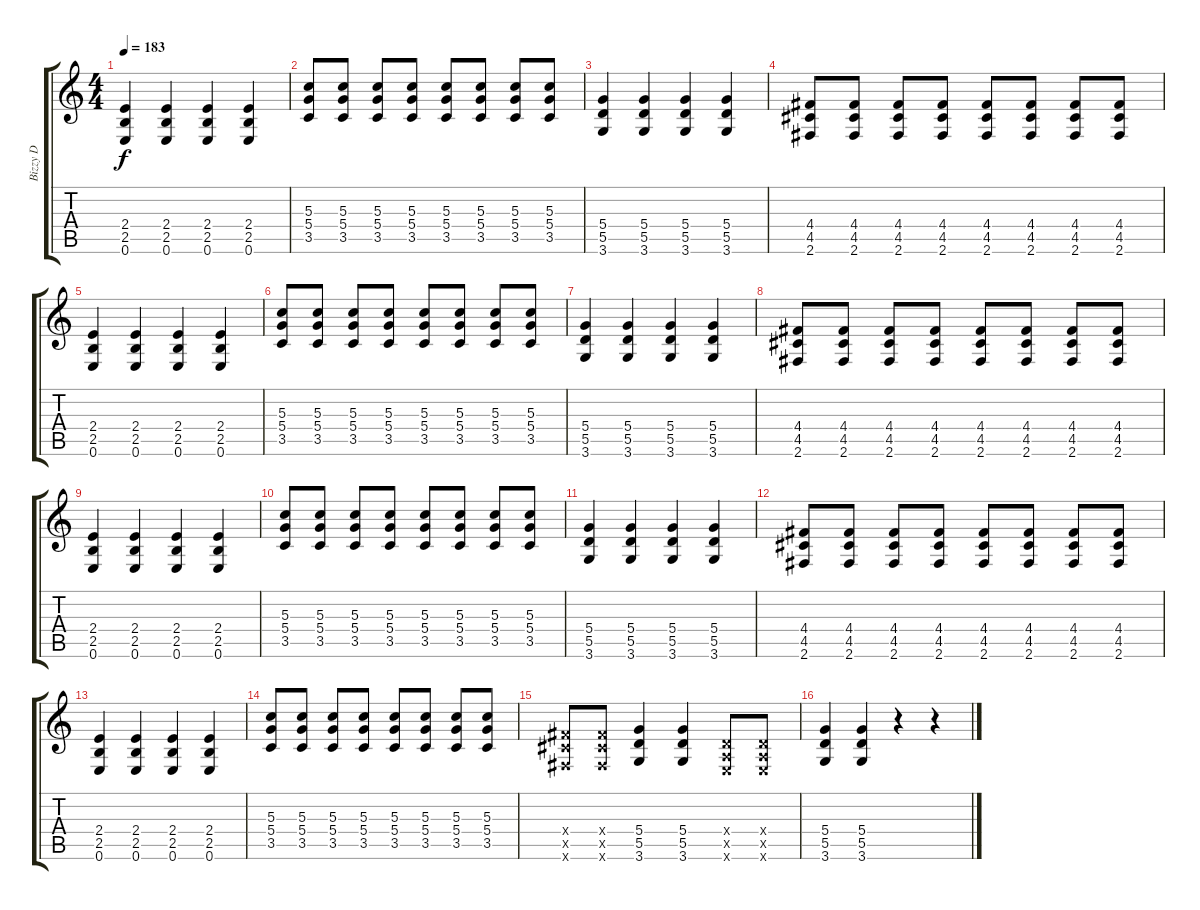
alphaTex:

\track ("Bizzy D" "Bizzy D") {instrument distortionguitar}
\staff {score tabs}
\tuning (E4 B3 G3 D3 A2 E2) {hide}
\ts (4 4)
\tempo 183
\clef g2
\ks c
(2.4 2.5 0.6).4{dy f} (2.4 2.5 0.6).4 (2.4 2.5 0.6).4 (2.4 2.5 0.6).4 |
(5.3 5.4 3.5).8 (5.3 5.4 3.5).8 (5.3 5.4 3.5).8 (5.3 5.4 3.5).8 (5.3 5.4 3.5).8 (5.3 5.4 3.5).8 (5.3 5.4 3.5).8 (5.3 5.4 3.5).8 |
(5.4 5.5 3.6).4 (5.4 5.5 3.6).4 (5.4 5.5 3.6).4 (5.4 5.5 3.6).4 |
(4.4 4.5 2.6).8 (4.4 4.5 2.6).8 (4.4 4.5 2.6).8 (4.4 4.5 2.6).8 (4.4 4.5 2.6).8 (4.4 4.5 2.6).8 (4.4 4.5 2.6).8 (4.4 4.5 2.6).8 |
(2.4 2.5 0.6).4 (2.4 2.5 0.6).4 (2.4 2.5 0.6).4 (2.4 2.5 0.6).4 |
(5.3 5.4 3.5).8 (5.3 5.4 3.5).8 (5.3 5.4 3.5).8 (5.3 5.4 3.5).8 (5.3 5.4 3.5).8 (5.3 5.4 3.5).8 (5.3 5.4 3.5).8 (5.3 5.4 3.5).8 |
(5.4 5.5 3.6).4 (5.4 5.5 3.6).4 (5.4 5.5 3.6).4 (5.4 5.5 3.6).4 |
(4.4 4.5 2.6).8 (4.4 4.5 2.6).8 (4.4 4.5 2.6).8 (4.4 4.5 2.6).8 (4.4 4.5 2.6).8 (4.4 4.5 2.6).8 (4.4 4.5 2.6).8 (4.4 4.5 2.6).8 |
(2.4 2.5 0.6).4 (2.4 2.5 0.6).4 (2.4 2.5 0.6).4 (2.4 2.5 0.6).4 |
(5.3 5.4 3.5).8 (5.3 5.4 3.5).8 (5.3 5.4 3.5).8 (5.3 5.4 3.5).8 (5.3 5.4 3.5).8 (5.3 5.4 3.5).8 (5.3 5.4 3.5).8 (5.3 5.4 3.5).8 |
(5.4 5.5 3.6).4 (5.4 5.5 3.6).4 (5.4 5.5 3.6).4 (5.4 5.5 3.6).4 |
(4.4 4.5 2.6).8 (4.4 4.5 2.6).8 (4.4 4.5 2.6).8 (4.4 4.5 2.6).8 (4.4 4.5 2.6).8 (4.4 4.5 2.6).8 (4.4 4.5 2.6).8 (4.4 4.5 2.6).8 |
(2.4 2.5 0.6).4 (2.4 2.5 0.6).4 (2.4 2.5 0.6).4 (2.4 2.5 0.6).4 |
(5.3 5.4 3.5).8 (5.3 5.4 3.5).8 (5.3 5.4 3.5).8 (5.3 5.4 3.5).8 (5.3 5.4 3.5).8 (5.3 5.4 3.5).8 (5.3 5.4 3.5).8 (5.3 5.4 3.5).8 |
(4.4{x} 4.5{x} 2.6{x}).8 (4.4{x} 4.5{x} 2.6{x}).8 (5.4 5.5 3.6).4 (5.4 5.5 3.6).4 (0.4{x} 0.5{x} 0.6{x}).8 (0.4{x} 0.5{x} 0.6{x}).8 |
(5.4 5.5 3.6).4 (5.4 5.5 3.6).4 r.4 r.4
